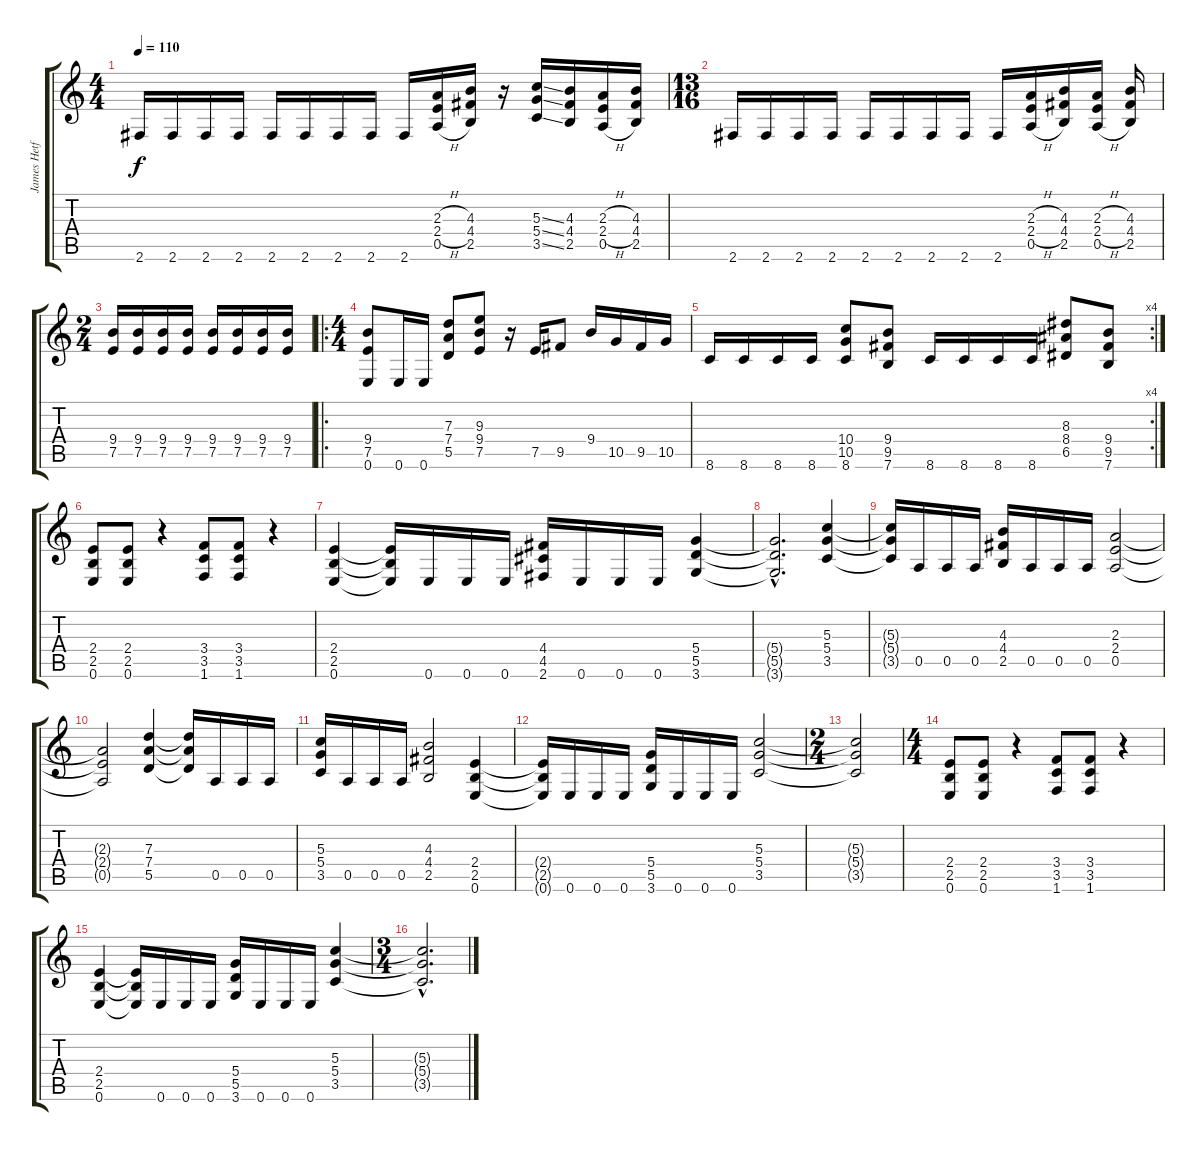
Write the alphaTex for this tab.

\track ("James Hetfield" "James Hetf") {instrument distortionguitar}
\staff {score tabs}
\tuning (E4 B3 G3 D3 A2 E2) {hide}
\ts (4 4)
\tempo 110
\clef g2
\ks c
2.6.16{dy f} 2.6.16 2.6.16 2.6.16 2.6.16 2.6.16 2.6.16 2.6.16 2.6.16 (2.3{h} 2.4{h} 0.5{h}).16 (4.3 4.4 2.5).16 r.16 (5.3{ss} 5.4{ss} 3.5{ss}).16 (4.3 4.4 2.5).16 (2.3{h} 2.4{h} 0.5{h}).16 (4.3 4.4 2.5).16 |
\ts (13 16)
2.6.16 2.6.16 2.6.16 2.6.16 2.6.16 2.6.16 2.6.16 2.6.16 2.6.16 (2.3{h} 2.4{h} 0.5{h}).16 (4.3 4.4 2.5).16 (2.3{h} 2.4{h} 0.5{h}).16 (4.3 4.4 2.5).16 |
\ts (2 4)
(9.4 7.5).16 (9.4 7.5).16 (9.4 7.5).16 (9.4 7.5).16 (9.4 7.5).16 (9.4 7.5).16 (9.4 7.5).16 (9.4 7.5).16 |
\ro
\ts (4 4)
(9.4 7.5 0.6).8 0.6.16 0.6.16 (7.3 7.4 5.5).8 (9.3 9.4 7.5).8 r.16 7.5.16 9.5.8 9.4.16 10.5.16 9.5.16 10.5.16 |
\rc 4
8.6.16 8.6.16 8.6.16 8.6.16 (10.4 10.5 8.6).8 (9.4 9.5 7.6).8 8.6.16 8.6.16 8.6.16 8.6.16 (8.3 8.4 6.5).8 (9.4 9.5 7.6).8 |
(2.4 2.5 0.6).8 (2.4 2.5 0.6).8 r.4 (3.4 3.5 1.6).8 (3.4 3.5 1.6).8 r.4 |
(2.4 2.5 0.6).4 (2.4{t} 2.5{t} 0.6{t}).16 0.6.16 0.6.16 0.6.16 (4.4 4.5 2.6).16 0.6.16 0.6.16 0.6.16 (5.4 5.5 3.6).4 |
(5.4{hac t} 5.5{hac t} 3.6{hac t}).2{d} (5.3 5.4 3.5).4 |
(5.3{t} 5.4{t} 3.5{t}).16 0.5.16 0.5.16 0.5.16 (4.3 4.4 2.5).16 0.5.16 0.5.16 0.5.16 (2.3 2.4 0.5).2 |
(2.3{t} 2.4{t} 0.5{t}).2 (7.3 7.4 5.5).4 (7.3{t} 7.4{t} 5.5{t}).16 0.5.16 0.5.16 0.5.16 |
(5.3 5.4 3.5).16 0.5.16 0.5.16 0.5.16 (4.3 4.4 2.5).2 (2.4 2.5 0.6).4 |
(2.4{t} 2.5{t} 0.6{t}).16 0.6.16 0.6.16 0.6.16 (5.4 5.5 3.6).16 0.6.16 0.6.16 0.6.16 (5.3 5.4 3.5).2 |
\ts (2 4)
(5.3{t} 5.4{t} 3.5{t}).2 |
\ts (4 4)
(2.4 2.5 0.6).8 (2.4 2.5 0.6).8 r.4 (3.4 3.5 1.6).8 (3.4 3.5 1.6).8 r.4 |
(2.4 2.5 0.6).4 (2.4{t} 2.5{t} 0.6{t}).16 0.6.16 0.6.16 0.6.16 (5.4 5.5 3.6).16 0.6.16 0.6.16 0.6.16 (5.3 5.4 3.5).4 |
\ts (3 4)
(5.3{hac t} 5.4{hac t} 3.5{hac t}).2{d}
